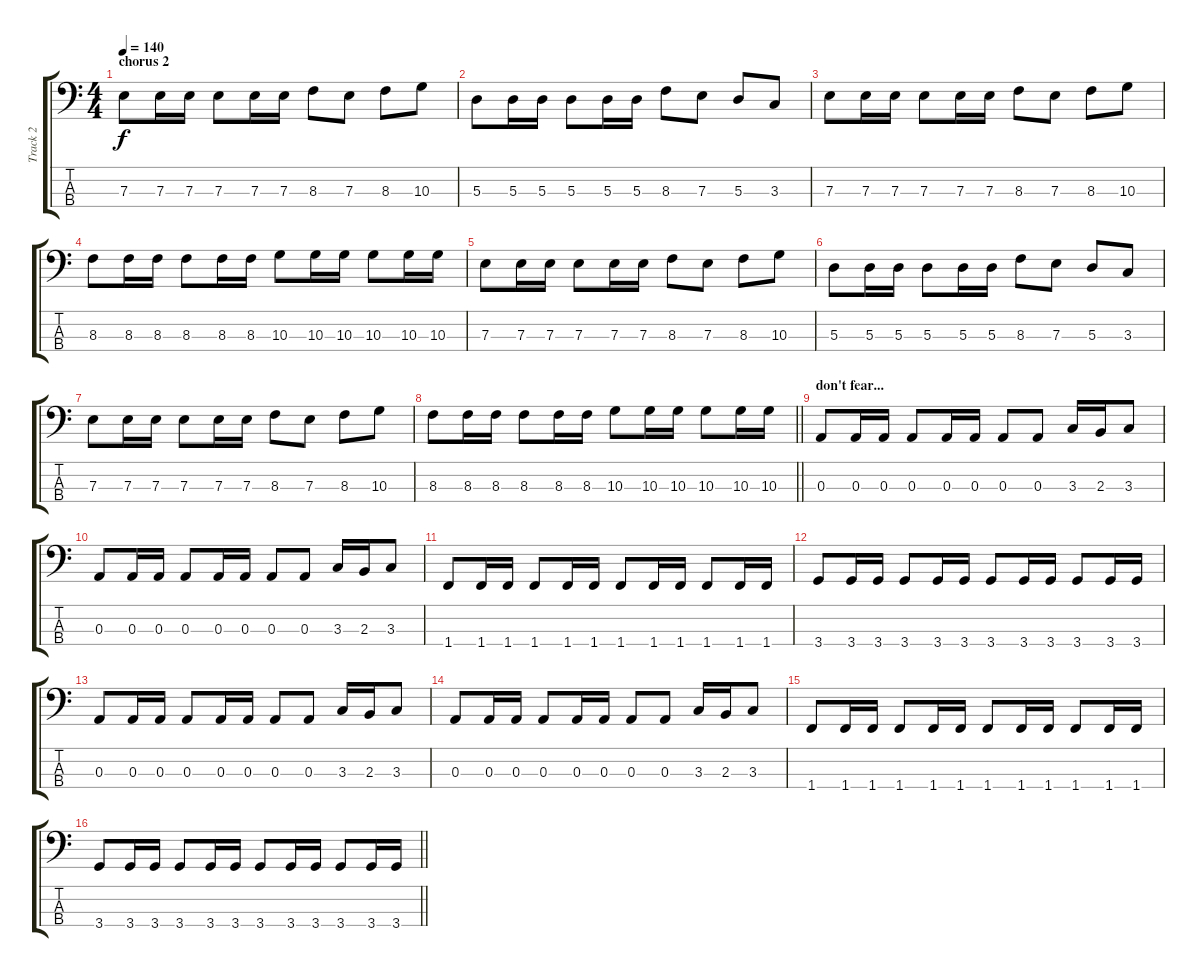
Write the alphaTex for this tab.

\track ("Track 2" "Track 2") {instrument electricbassfinger}
\staff {score tabs}
\tuning (G2 D2 A1 E1) {hide}
\ts (4 4)
\section ("" "chorus 2")
\tempo 140
\clef f4
\ks c
7.3.8{dy f} 7.3.16 7.3.16 7.3.8 7.3.16 7.3.16 8.3.8 7.3.8 8.3.8 10.3.8 |
5.3.8 5.3.16 5.3.16 5.3.8 5.3.16 5.3.16 8.3.8 7.3.8 5.3.8 3.3.8 |
7.3.8 7.3.16 7.3.16 7.3.8 7.3.16 7.3.16 8.3.8 7.3.8 8.3.8 10.3.8 |
8.3.8 8.3.16 8.3.16 8.3.8 8.3.16 8.3.16 10.3.8 10.3.16 10.3.16 10.3.8 10.3.16 10.3.16 |
7.3.8 7.3.16 7.3.16 7.3.8 7.3.16 7.3.16 8.3.8 7.3.8 8.3.8 10.3.8 |
5.3.8 5.3.16 5.3.16 5.3.8 5.3.16 5.3.16 8.3.8 7.3.8 5.3.8 3.3.8 |
7.3.8 7.3.16 7.3.16 7.3.8 7.3.16 7.3.16 8.3.8 7.3.8 8.3.8 10.3.8 |
\barLineRight lightlight
8.3.8 8.3.16 8.3.16 8.3.8 8.3.16 8.3.16 10.3.8 10.3.16 10.3.16 10.3.8 10.3.16 10.3.16 |
\section ("" "don't fear...")
0.3.8 0.3.16 0.3.16 0.3.8 0.3.16 0.3.16 0.3.8 0.3.8 3.3.16 2.3.16 3.3.8 |
0.3.8 0.3.16 0.3.16 0.3.8 0.3.16 0.3.16 0.3.8 0.3.8 3.3.16 2.3.16 3.3.8 |
1.4.8 1.4.16 1.4.16 1.4.8 1.4.16 1.4.16 1.4.8 1.4.16 1.4.16 1.4.8 1.4.16 1.4.16 |
3.4.8 3.4.16 3.4.16 3.4.8 3.4.16 3.4.16 3.4.8 3.4.16 3.4.16 3.4.8 3.4.16 3.4.16 |
0.3.8 0.3.16 0.3.16 0.3.8 0.3.16 0.3.16 0.3.8 0.3.8 3.3.16 2.3.16 3.3.8 |
0.3.8 0.3.16 0.3.16 0.3.8 0.3.16 0.3.16 0.3.8 0.3.8 3.3.16 2.3.16 3.3.8 |
1.4.8 1.4.16 1.4.16 1.4.8 1.4.16 1.4.16 1.4.8 1.4.16 1.4.16 1.4.8 1.4.16 1.4.16 |
\barLineRight lightlight
3.4.8 3.4.16 3.4.16 3.4.8 3.4.16 3.4.16 3.4.8 3.4.16 3.4.16 3.4.8 3.4.16 3.4.16
